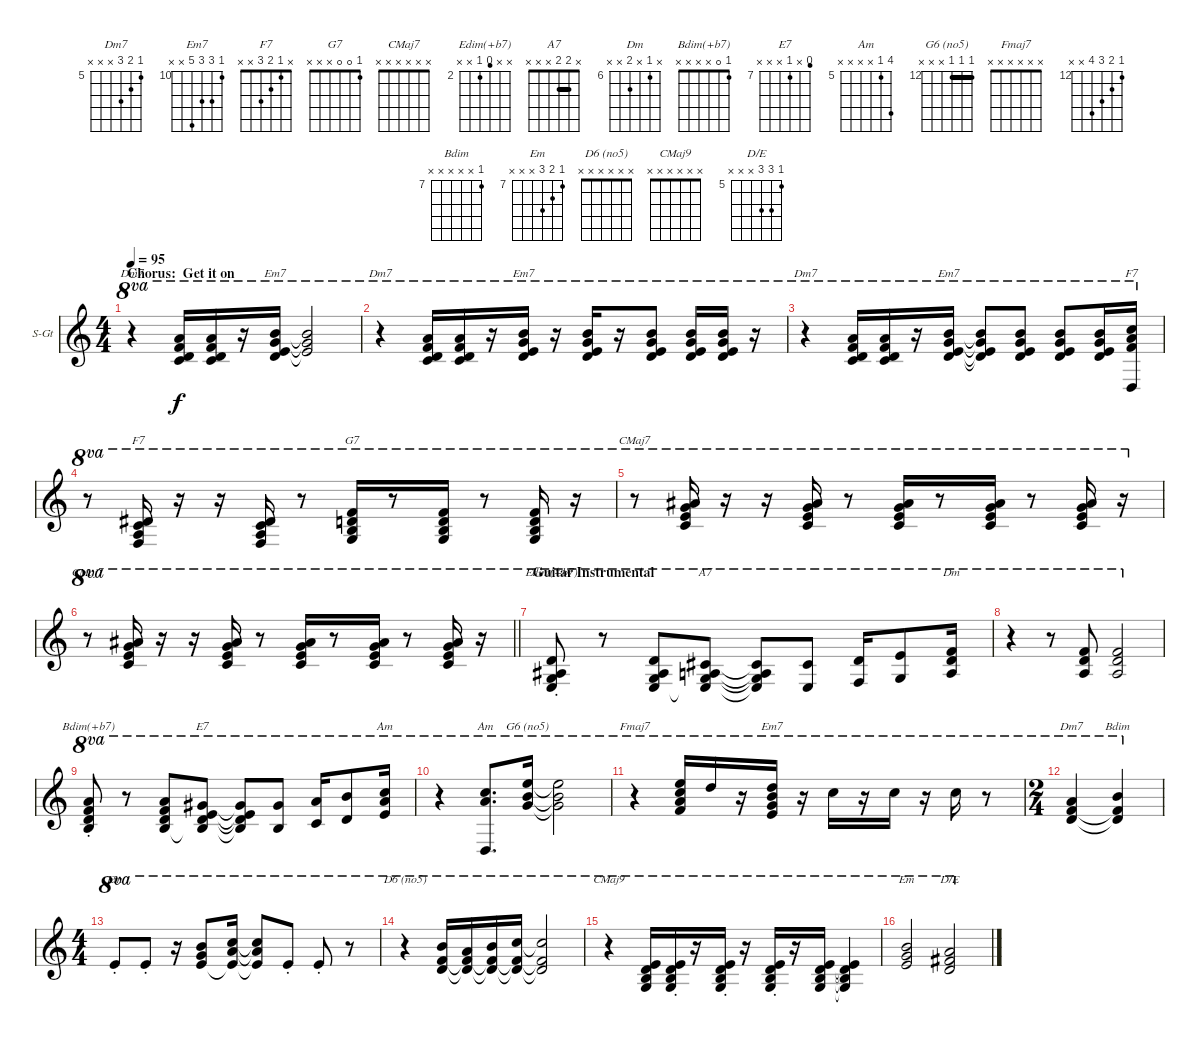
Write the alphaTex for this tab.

\bracketExtendMode groupsimilarinstruments
\firstSystemTrackNameOrientation horizontal
\otherSystemsTrackNameOrientation horizontal
\track ("Keyboard" "S-Gt") {instrument electricpiano2}
\staff {score}
\tuning (E4 B3 G3 D3 A2 E2)
\displaytranspose 12
\chord ("Dm7" x x x x x x)
\chord ("Em7" 7 8 9 x x x) {firstfret 7}
\chord ("F7" 1 x x x x x)
\chord ("F7" x 1 2 3 x x)
\chord ("G7" 1 0 0 x x x)
\chord ("CMaj7" x x x x x x)
\chord ("Edim(+b7)" x x 1 2 x x) {firstfret 2}
\chord ("A7" x 2 2 x x x) {barre 2}
\chord ("Dm" x 6 x 7 x x) {firstfret 6}
\chord ("Bdim(+b7)" 1 0 x x x x)
\chord ("E7" 6 x 7 x x x) {firstfret 7}
\chord ("Am" 8 5 x x x x) {firstfret 5}
\chord ("G6 (no5)" 12 12 12 x x x) {firstfret 12 barre (12 12)}
\chord ("Fmaj7" x x x x x x)
\chord ("" 12 13 14 15 x x) {firstfret 12}
\chord ("Em7" 10 12 12 14 x x) {firstfret 10}
\chord ("Dm7" 5 6 7 x x x) {firstfret 5}
\chord ("Bdim" 7 x x x x x) {firstfret 7}
\chord ("Em" 4294967294 x x x x x) {firstfret 4294967295 showfingering false}
\chord ("D6 (no5)" x x x x x x)
\chord ("CMaj9" x x x x x x)
\chord ("Em" 7 8 9 x x x) {firstfret 7}
\chord ("D/E" 5 7 7 x x x) {firstfret 5}
\ts (4 4)
\section ("" "Chorus:  Get it on")
\tempo 95
\clef g2
\ks c
r.4{ch "Dm7" ot 8va dy f} (5.1 6.2 7.3 15.5).16{ot 8va} (5.1 6.2 7.3 15.5).16{ot 8va} r.16{ot 8va} (7.1 8.2 9.3 17.5).16{ch "Em7" ot 8va} (7.1{t} 8.2{t} 9.3{t}).2{ot 8va} |
r.4{ch "Dm7" ot 8va} (5.1 6.2 7.3 15.5).16{ot 8va} (5.1 6.2 7.3 15.5).16{ot 8va} r.16{ot 8va} (7.1 8.2 9.3 12.4).16{ch "Em7" ot 8va} r.16{ot 8va} (7.1 8.2 9.3 12.4).16{ot 8va} r.16{ot 8va} (7.1 8.2 7.3 14.4).8{ot 8va} (7.1 8.2 9.3 12.4).16{ot 8va} (7.1 8.2 9.3 12.4).16{ot 8va} r.16{ot 8va} |
r.4{ch "Dm7" ot 8va} (5.1 6.2 7.3 15.5).16{ot 8va} (5.1 6.2 7.3 15.5).16{ot 8va} r.16{ot 8va} (7.1 8.2 9.3 12.4).16{ch "Em7" ot 8va} (7.1{t} 8.2{t} 9.3{t} 12.4{t}).8{ot 8va} (7.1 8.2 9.3 12.4).8{ot 8va} (7.1 8.2 9.3 12.4).8{ot 8va} (7.1 8.2 9.3 12.4).16{ot 8va} (1.1 10.2 17.3 0.4).16{ch "F7" ot 8va} |
r.8{ot 8va} (1.2 2.3 3.4 18.5).16{ch "F7" ot 8va} r.16{ot 8va} r.16{ot 8va} (1.2 2.3 3.4 18.5).16{ot 8va} r.8{ot 8va} (1.1 0.2 0.3 12.4).16{ch "G7" ot 8va} r.8{ot 8va} (1.1 0.2 0.3 12.4).16{ot 8va} r.8{ot 8va} (1.1 0.2 0.3 12.4).16{ot 8va} r.16{ot 8va} |
r.8{ch "CMaj7" ot 8va} (6.1 8.2 9.3 10.4).16{ot 8va} r.16{ot 8va} r.16{ot 8va} (6.1 8.2 9.3 10.4).16{ot 8va} r.8{ot 8va} (6.1 8.2 9.3 10.4).16{ot 8va} r.8{ot 8va} (6.1 8.2 9.3 10.4).16{ot 8va} r.8{ot 8va} (6.1 8.2 9.3 10.4).16{ot 8va} r.16{ot 8va} |
\barLineRight lightlight
r.8{ch "CMaj7" ot 8va} (6.1 8.2 9.3 10.4).16{ot 8va} r.16{ot 8va} r.16{ot 8va} (6.1 8.2 9.3 10.4).16{ot 8va} r.8{ot 8va} (6.1 8.2 9.3 10.4).16{ot 8va} r.8{ot 8va} (6.1 8.2 9.3 10.4).16{ot 8va} r.8{ot 8va} (6.1 8.2 9.3 10.4).16{ot 8va} r.16{ot 8va} |
\section ("" "Guitar Instrumental")
(3.2 3.3{st} 5.4{st} 7.5{st}).8{ch "Edim(+b7)" ot 8va} r.8{ot 8va} (3.2 3.3 5.4 7.5).8{ot 8va} (2.2 2.3 5.4 7.5{t}).8{ch "A7" ot 8va} (2.2{t} 2.3{t} 5.4{t} 7.5{t}).8{ot 8va} (2.2 2.4).8{ot 8va} (3.2 3.4).16{ot 8va} (5.2 5.4).8{ot 8va} (6.2 7.3 7.4).16{ch "Dm" ot 8va} |
r.4{ot 8va} r.8{ot 8va} (6.2 7.3 7.4).8{ot 8va} (6.2 7.3 7.4).2{ot 8va} |
(1.1{st} 0.2{st} 7.3{st} 19.4{st}).8{ch "Bdim(+b7)" ot 8va} r.8{ot 8va} (1.1 0.2 7.3 19.4).8{ot 8va} (0.1 0.2{t} 7.3 18.4).8{ch "E7" ot 8va} (0.1{t} 0.2{t} 7.3{t} 18.4{t}).8{ot 8va} (4.1 0.2).8{ot 8va} (5.1 1.2).16{ot 8va} (7.1 3.2).8{ot 8va} (8.1 5.2 14.3).16{ch "Am" ot 8va} |
r.4{ot 8va} (8.1 14.3 0.4).8{d ch "Am" ot 8va} (12.1 12.2 12.3).16{ch "G6 (no5)" ot 8va} (12.1{t} 12.2{t} 12.3{t}).2{ot 8va} |
r.4{ch "Fmaj7" ot 8va} (12.1 13.2 14.3 15.4).16{ch "" ot 8va} 10.1.16{ot 8va} r.16{ot 8va} (10.1 12.2 12.3 14.4).16{ch "Em7" ot 8va} r.16{ot 8va} 8.1.16{ot 8va} r.16{ot 8va} 8.1.16{ot 8va} r.16{ot 8va} 8.1.16{ot 8va} r.8{ot 8va} |
\ts (2 4)
\beaming (8 2 2)
(5.1 6.2 7.3).4{ch "Dm7" ot 8va} (7.1 6.2{t} 7.3{t}).4{ch "Bdim" ot 8va} |
\ts (4 4)
\beaming (8 2 2 2 2)
0.1{st}.8{ch "Em" ot 8va} 9.3{st}.8{ot 8va} r.16{ot 8va} (7.1 8.2 9.3).8{ot 8va} (8.1 10.2 9.3{t}).16{ot 8va} (8.1{t} 10.2{t} 9.3{t}).8{ot 8va} 0.1{st}.8{ot 8va} 0.1{st}.8{ot 8va} r.8{ot 8va} |
r.4{ch "D6 (no5)" ot 8va} (7.1 6.2 7.3).16{ot 8va} (5.1 6.2{t} 7.3{t}).16{ot 8va} (7.1 6.2{t} 7.3{t}).16{ot 8va} (8.1 6.2{t} 7.3{t}).16{ot 8va} (8.1{t} 6.2{t} 7.3{t}).2{ot 8va} |
r.4{ch "CMaj9" ot 8va} (0.1 3.2 4.3 5.4).16{ot 8va} (0.1{st} 3.2{st} 4.3{st} 5.4{st}).16{ot 8va} r.16{ot 8va} (0.1{st} 3.2{st} 4.3{st} 5.4{st}).16{ot 8va} r.16{ot 8va} (0.1{st} 3.2{st} 4.3{st} 5.4{st}).16{ot 8va} r.16{ot 8va} (0.1 3.2 4.3 5.4).16{ot 8va} (0.1{t} 3.2{t} 4.3{t} 5.4{t}).4{ot 8va} |
(7.1 8.2 9.3).2{ch "Em" ot 8va} (5.1 7.2 7.3).2{ch "D/E" ot 8va}
